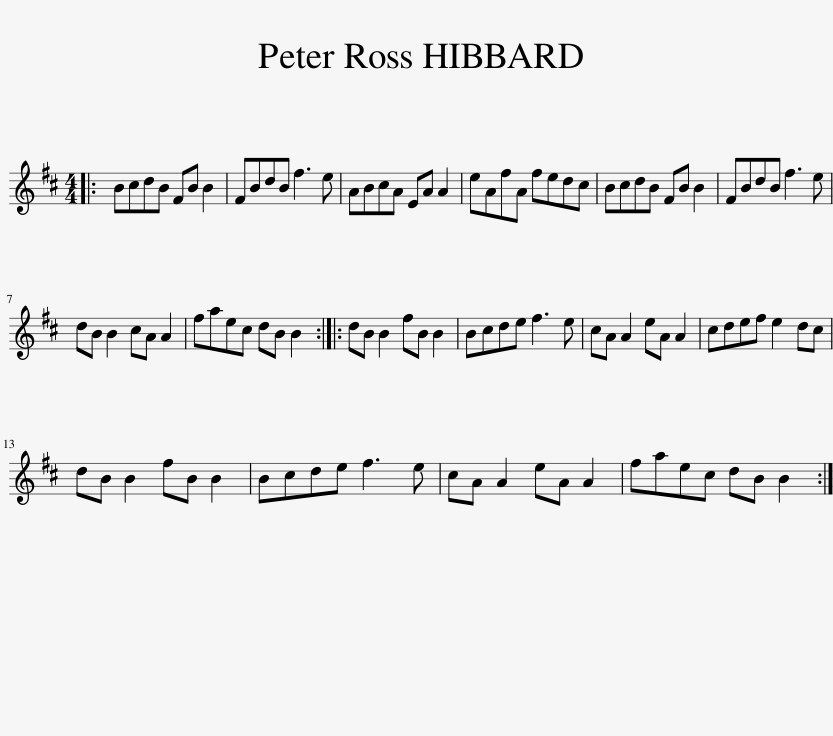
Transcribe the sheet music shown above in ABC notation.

X:1
L:1/8
M:4/4
I:linebreak $
K:Bmin
V:1 treble
V:1
|: BcdB FB B2 | FBdB f3 e | ABcA EA A2 | eAfA fedc | BcdB FB B2 | %5
 FBdB f3 e |$ dB B2 cA A2 | faec dB B2 :: dB B2 fB B2 | Bcde f3 e | %10
 cA A2 eA A2 | cdef e2 dc |$ dB B2 fB B2 | Bcde f3 e | cA A2 eA A2 | %15
 faec dB B2 :| %16
